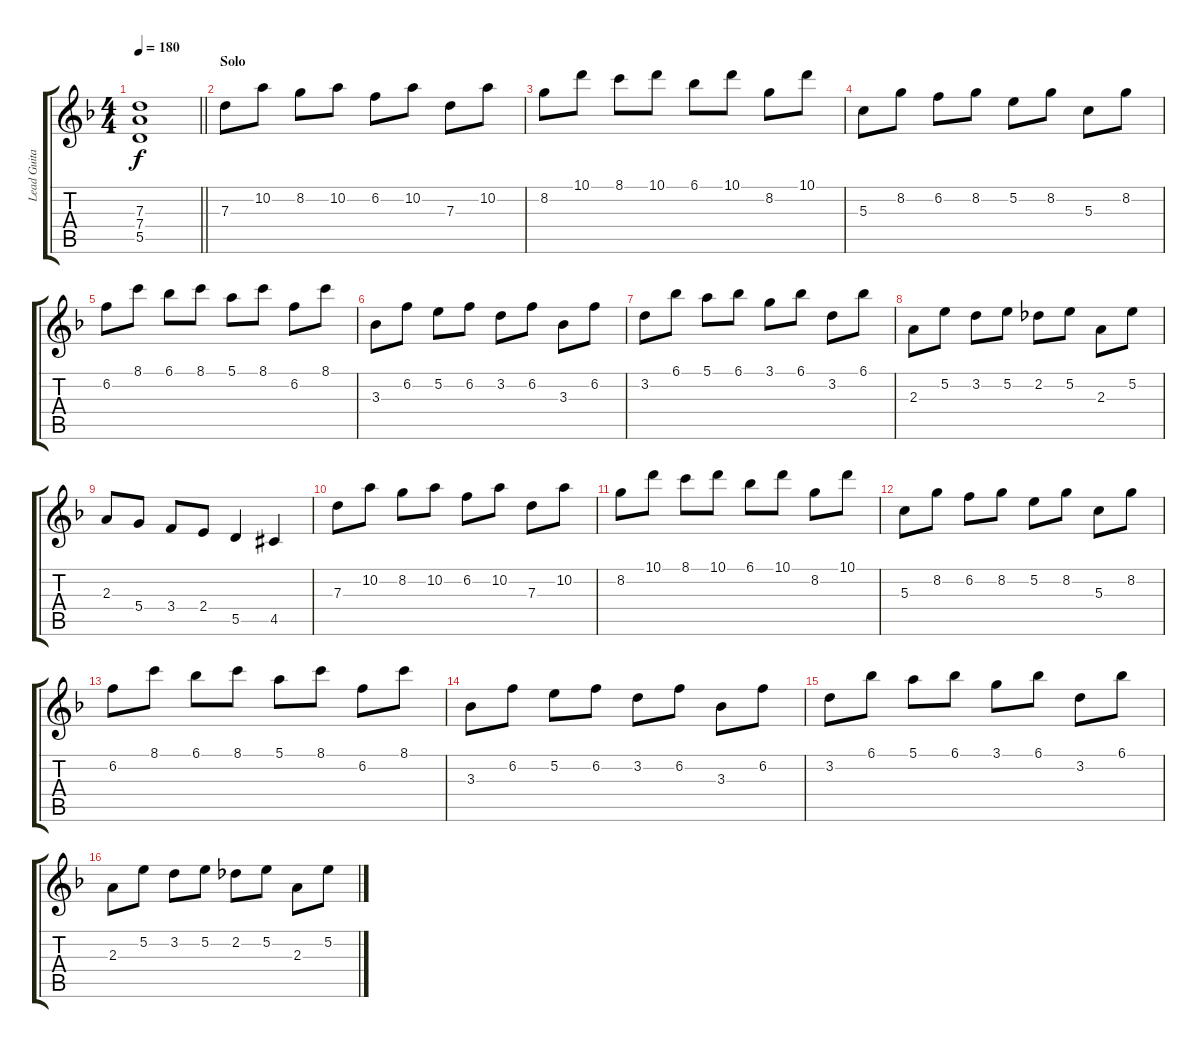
\track ("Lead Guitar" "Lead Guita") {instrument distortionguitar}
\staff {score tabs}
\tuning (E4 B3 G3 D3 A2 E2) {hide}
\ts (4 4)
\tempo 180
\clef g2
\barLineRight lightlight
\ks dminor
(7.3 7.4 5.5).1{dy f} |
\section ("" "Solo")
7.3.8 10.2.8 8.2.8 10.2.8 6.2.8 10.2.8 7.3.8 10.2.8 |
8.2.8 10.1.8 8.1.8 10.1.8 6.1.8 10.1.8 8.2.8 10.1.8 |
5.3.8 8.2.8 6.2.8 8.2.8 5.2.8 8.2.8 5.3.8 8.2.8 |
6.2.8 8.1.8 6.1.8 8.1.8 5.1.8 8.1.8 6.2.8 8.1.8 |
3.3.8 6.2.8 5.2.8 6.2.8 3.2.8 6.2.8 3.3.8 6.2.8 |
3.2.8 6.1.8 5.1.8 6.1.8 3.1.8 6.1.8 3.2.8 6.1.8 |
2.3.8 5.2.8 3.2.8 5.2.8 2.2.8 5.2.8 2.3.8 5.2.8 |
2.3.8 5.4.8 3.4.8 2.4.8 5.5.4 4.5{acc #}.4 |
7.3.8 10.2.8 8.2.8 10.2.8 6.2.8 10.2.8 7.3.8 10.2.8 |
8.2.8 10.1.8 8.1.8 10.1.8 6.1.8 10.1.8 8.2.8 10.1.8 |
5.3.8 8.2.8 6.2.8 8.2.8 5.2.8 8.2.8 5.3.8 8.2.8 |
6.2.8 8.1.8 6.1.8 8.1.8 5.1.8 8.1.8 6.2.8 8.1.8 |
3.3.8 6.2.8 5.2.8 6.2.8 3.2.8 6.2.8 3.3.8 6.2.8 |
3.2.8 6.1.8 5.1.8 6.1.8 3.1.8 6.1.8 3.2.8 6.1.8 |
2.3.8 5.2.8 3.2.8 5.2.8 2.2.8 5.2.8 2.3.8 5.2.8
